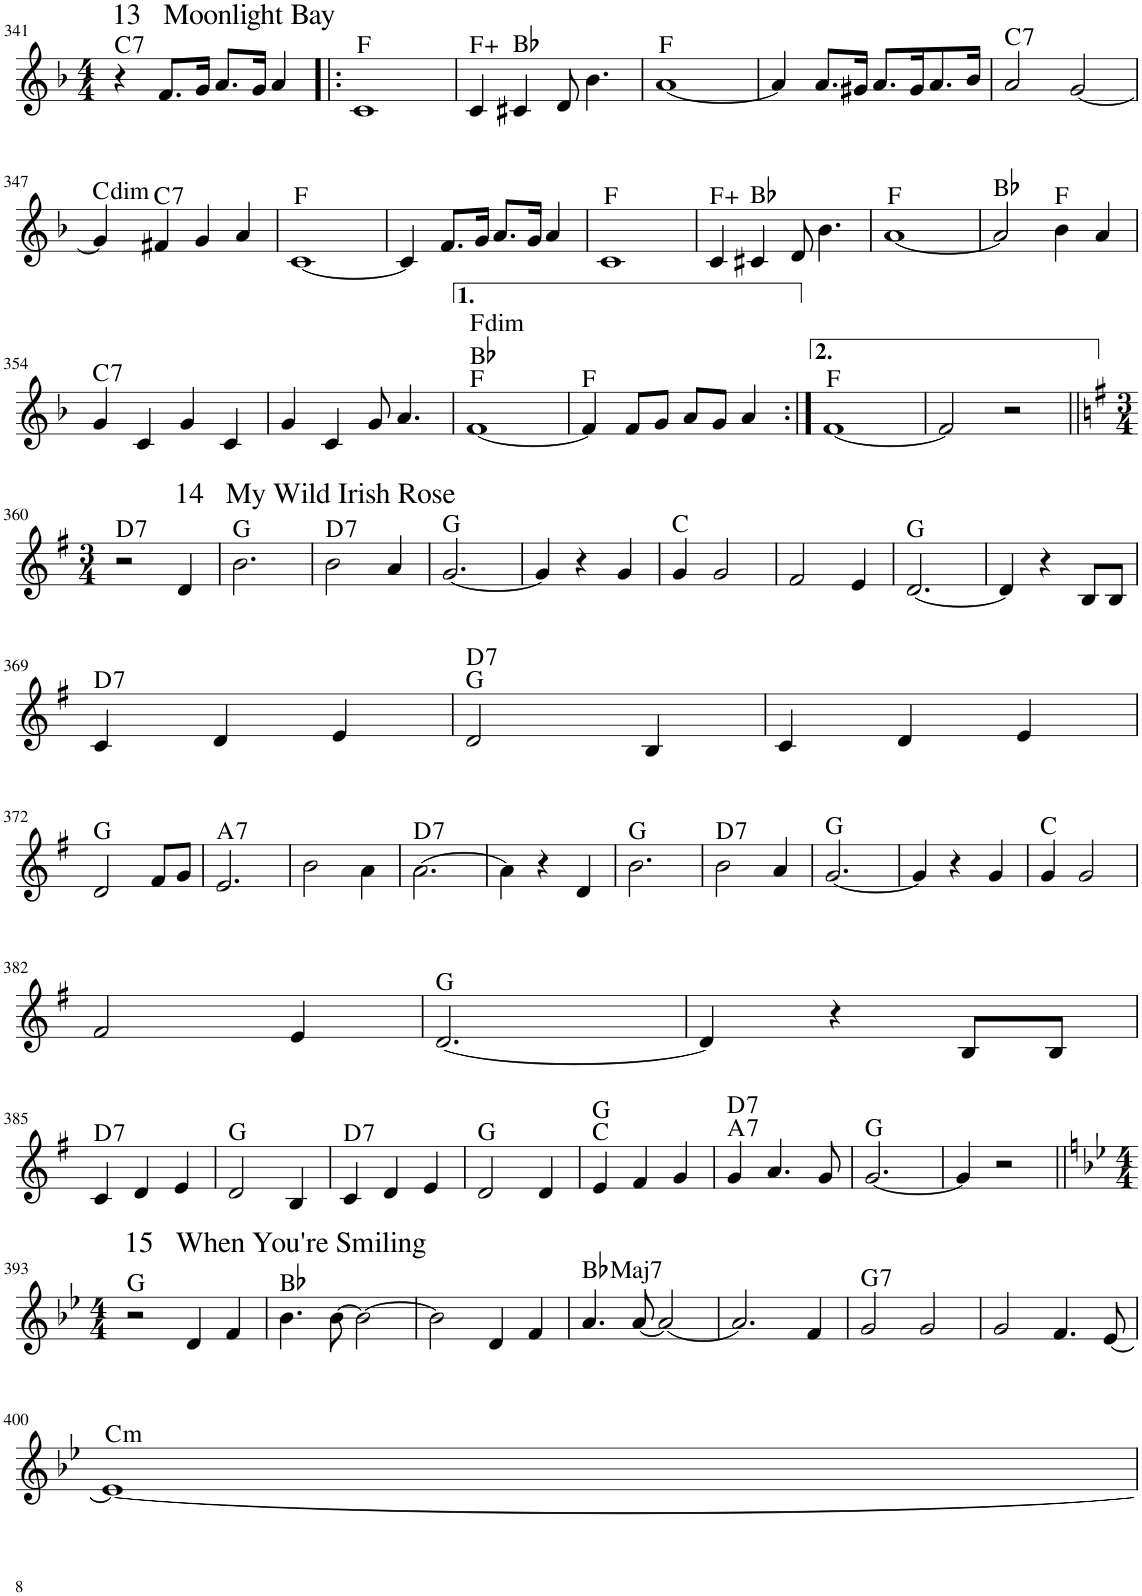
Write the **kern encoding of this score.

**kern	**harte
*part1	*part1
*staff1	*
*I"Electric Piano	*
*I'E.Pno	*
!!LO:PB:g=z
*clefG2	*
*k[b-]	*
*M4/4	*
=341	=341
!LO:TX:a:t=13   Moonlight Bay	!LO:H:kt=7
4r	C:7
8.f/L	.
16g/Jk	.
8.a/L	.
16g/Jk	.
4a/	.
=342!|:	=342!|:
1c	F:maj
=343	=343
4c/	F:aug
4c#X/	Bb:maj
8d/	.
4.b-\	.
=344	=344
[1a	F:maj
=345	=345
4a/]	.
8.a/L	.
16g#X/Jk	.
8.a/L	.
16g#/K	.
8.a/	.
16b-/Jk	.
=346	=346
!	!LO:H:kt=7
2a/	C:7
[2g/	.
!!LO:LB:g=z
=347	=347
!	!LO:H:kt=dim
4g/]	C:dim
!	!LO:H:kt=7
4f#X/	C:7
4g/	.
4a/	.
=348	=348
[1c	F:maj
=349	=349
4c/]	.
8.f/L	.
16g/Jk	.
8.a/L	.
16g/Jk	.
4a/	.
=350	=350
1c	F:maj
=351	=351
4c/	F:aug
4c#X/	Bb:maj
8d/	.
4.b-\	.
=352	=352
[1a	F:maj
=353	=353
2a/]	Bb:maj
4b-\	F:maj
4a/	.
!!LO:LB:g=z
=354	=354
!	!LO:H:kt=7
4g/	C:7
4c/	.
4g/	.
4c/	.
=355	=355
4g/	.
4c/	.
8g/	.
4.a/	.
=356	=356
!	!LO:H:n=3:kt=dim
[1f	F:maj Bb:maj F:dim
=357	=357
4f/]	F:maj
8f/L	.
8g/J	.
8a/L	.
8g/J	.
4a/	.
=358:|!	=358:|!
[1f	F:maj
=359	=359
2f/]	.
2r	.
!!LO:LB:g=z
=360||	=360||
*k[f#]	*
*M3/4	*
!	!LO:H:kt=7
2r	D:7
!LO:TX:a:t=14   My Wild Irish Rose	!
4d/	.
=361	=361
2.b\	G:maj
=362	=362
!	!LO:H:kt=7
2b\	D:7
4a/	.
=363	=363
[2.g/	G:maj
=364	=364
4g/]	.
4r	.
4g/	.
=365	=365
4g/	C:maj
2g/	.
=366	=366
2f#/	.
4e/	.
=367	=367
[2.d/	G:maj
=368	=368
4d/]	.
4r	.
8B/L	.
8B/J	.
!!LO:LB:g=z
=369	=369
!	!LO:H:kt=7
4c/	D:7
4d/	.
4e/	.
=370	=370
!	!LO:H:n=2:kt=7
2d/	G:maj D:7
4B/	.
=371	=371
4c/	.
4d/	.
4e/	.
!!LO:LB:g=z
=372	=372
2d/	G:maj
8f#/L	.
8g/J	.
=373	=373
!	!LO:H:kt=7
2.e/	A:7
=374	=374
2b\	.
4a\	.
=375	=375
!	!LO:H:kt=7
[2.a\	D:7
=376	=376
4a\]	.
4r	.
4d/	.
=377	=377
2.b\	G:maj
=378	=378
!	!LO:H:kt=7
2b\	D:7
4a/	.
=379	=379
[2.g/	G:maj
=380	=380
4g/]	.
4r	.
4g/	.
=381	=381
4g/	C:maj
2g/	.
!!LO:LB:g=z
=382	=382
2f#/	.
4e/	.
=383	=383
[2.d/	G:maj
=384	=384
4d/]	.
4r	.
8B/L	.
8B/J	.
!!LO:LB:g=z
=385	=385
!	!LO:H:kt=7
4c/	D:7
4d/	.
4e/	.
=386	=386
2d/	G:maj
4B/	.
=387	=387
!	!LO:H:kt=7
4c/	D:7
4d/	.
4e/	.
=388	=388
2d/	G:maj
4d/	.
=389	=389
4e/	C:maj G:maj
4f#/	.
4g/	.
=390	=390
!	!LO:H:n=1:kt=7
!	!LO:H:n=2:kt=7
4g/	A:7 D:7
4.a/	.
8g/	.
=391	=391
[2.g/	G:maj
=392	=392
4g/]	.
2r	.
!!LO:LB:g=z
=393||	=393||
*k[b-e-]	*
*M4/4	*
!LO:TX:a:t=15   When You're Smiling	!
2r	G:maj
4d/	.
4f/	.
=394	=394
4.b-\	Bb:maj
[8b-\	.
2b-\_	.
=395	=395
2b-\]	.
4d/	.
4f/	.
=396	=396
!	!LO:H:kt=Maj7
4.a/	Bb:maj7
[8a/	.
2a/_	.
=397	=397
2.a/]	.
4f/	.
=398	=398
!	!LO:H:kt=7
2g/	G:7
2g/	.
=399	=399
2g/	.
4.f/	.
[8e-/	.
!!LO:LB:g=z
=400	=400
!	!LO:H:kt=m
1e-_	C:min
=	=
*-	*-
